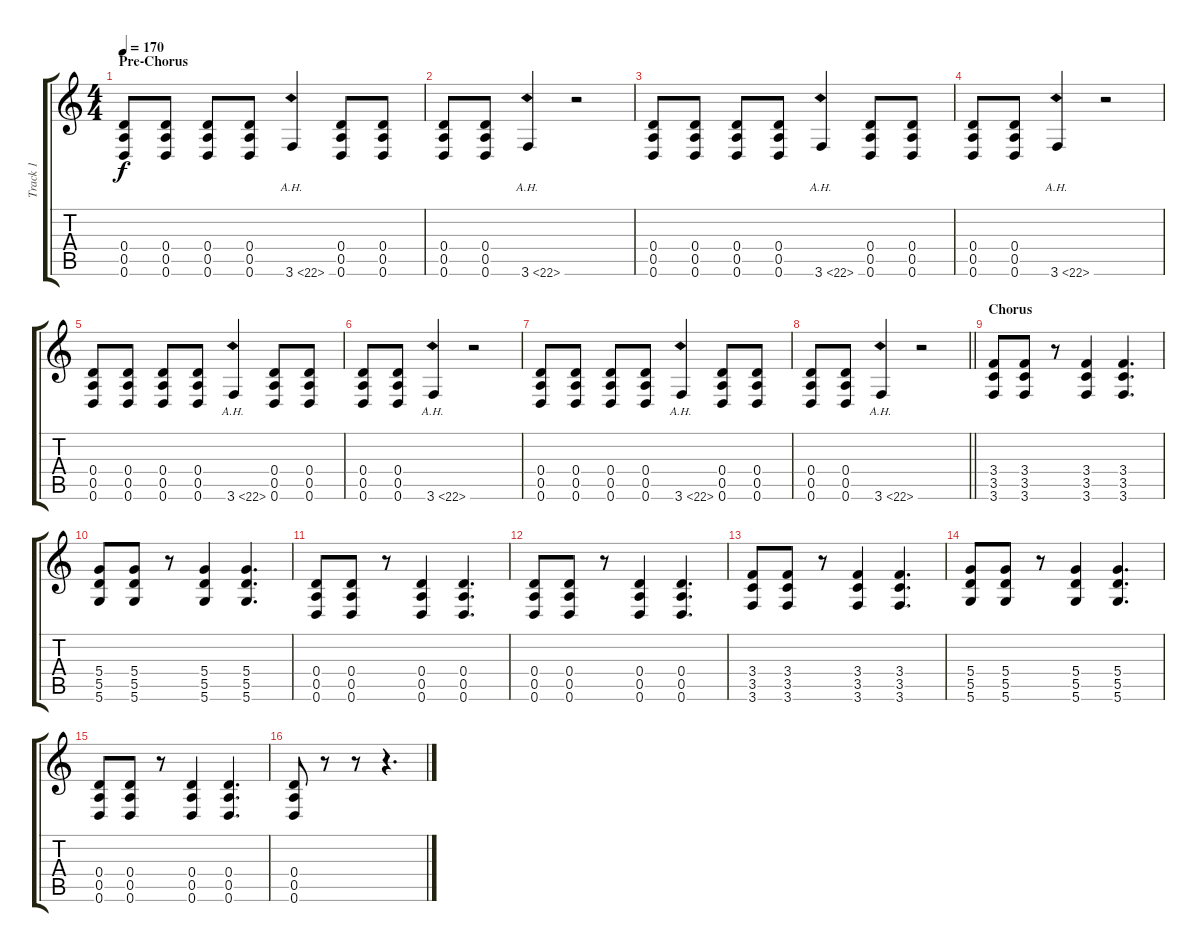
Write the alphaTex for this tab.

\track ("Track 1" "Track 1") {instrument distortionguitar}
\staff {score tabs}
\tuning (E4 B3 G3 D3 A2 D2) {hide}
\ts (4 4)
\section ("" "Pre-Chorus")
\tempo 170
\clef g2
\ks c
(0.4 0.5 0.6).8{dy f} (0.4 0.5 0.6).8 (0.4 0.5 0.6).8 (0.4 0.5 0.6).8 3.6{ah 19}.4 (0.4 0.5 0.6).8 (0.4 0.5 0.6).8 |
(0.4 0.5 0.6).8 (0.4 0.5 0.6).8 3.6{ah 19}.4 r.2 |
(0.4 0.5 0.6).8 (0.4 0.5 0.6).8 (0.4 0.5 0.6).8 (0.4 0.5 0.6).8 3.6{ah 19}.4 (0.4 0.5 0.6).8 (0.4 0.5 0.6).8 |
(0.4 0.5 0.6).8 (0.4 0.5 0.6).8 3.6{ah 19}.4 r.2 |
(0.4 0.5 0.6).8 (0.4 0.5 0.6).8 (0.4 0.5 0.6).8 (0.4 0.5 0.6).8 3.6{ah 19}.4 (0.4 0.5 0.6).8 (0.4 0.5 0.6).8 |
(0.4 0.5 0.6).8 (0.4 0.5 0.6).8 3.6{ah 19}.4 r.2 |
(0.4 0.5 0.6).8 (0.4 0.5 0.6).8 (0.4 0.5 0.6).8 (0.4 0.5 0.6).8 3.6{ah 19}.4 (0.4 0.5 0.6).8 (0.4 0.5 0.6).8 |
\barLineRight lightlight
(0.4 0.5 0.6).8 (0.4 0.5 0.6).8 3.6{ah 19}.4 r.2 |
\section ("" "Chorus")
(3.4 3.5 3.6).8 (3.4 3.5 3.6).8 r.8 (3.4 3.5 3.6).4 (3.4 3.5 3.6).4{d} |
(5.4 5.5 5.6).8 (5.4 5.5 5.6).8 r.8 (5.4 5.5 5.6).4 (5.4 5.5 5.6).4{d} |
(0.4 0.5 0.6).8 (0.4 0.5 0.6).8 r.8 (0.4 0.5 0.6).4 (0.4 0.5 0.6).4{d} |
(0.4 0.5 0.6).8 (0.4 0.5 0.6).8 r.8 (0.4 0.5 0.6).4 (0.4 0.5 0.6).4{d} |
(3.4 3.5 3.6).8 (3.4 3.5 3.6).8 r.8 (3.4 3.5 3.6).4 (3.4 3.5 3.6).4{d} |
(5.4 5.5 5.6).8 (5.4 5.5 5.6).8 r.8 (5.4 5.5 5.6).4 (5.4 5.5 5.6).4{d} |
(0.4 0.5 0.6).8 (0.4 0.5 0.6).8 r.8 (0.4 0.5 0.6).4 (0.4 0.5 0.6).4{d} |
(0.4 0.5 0.6).8 r.8 r.8 r.4{d}
